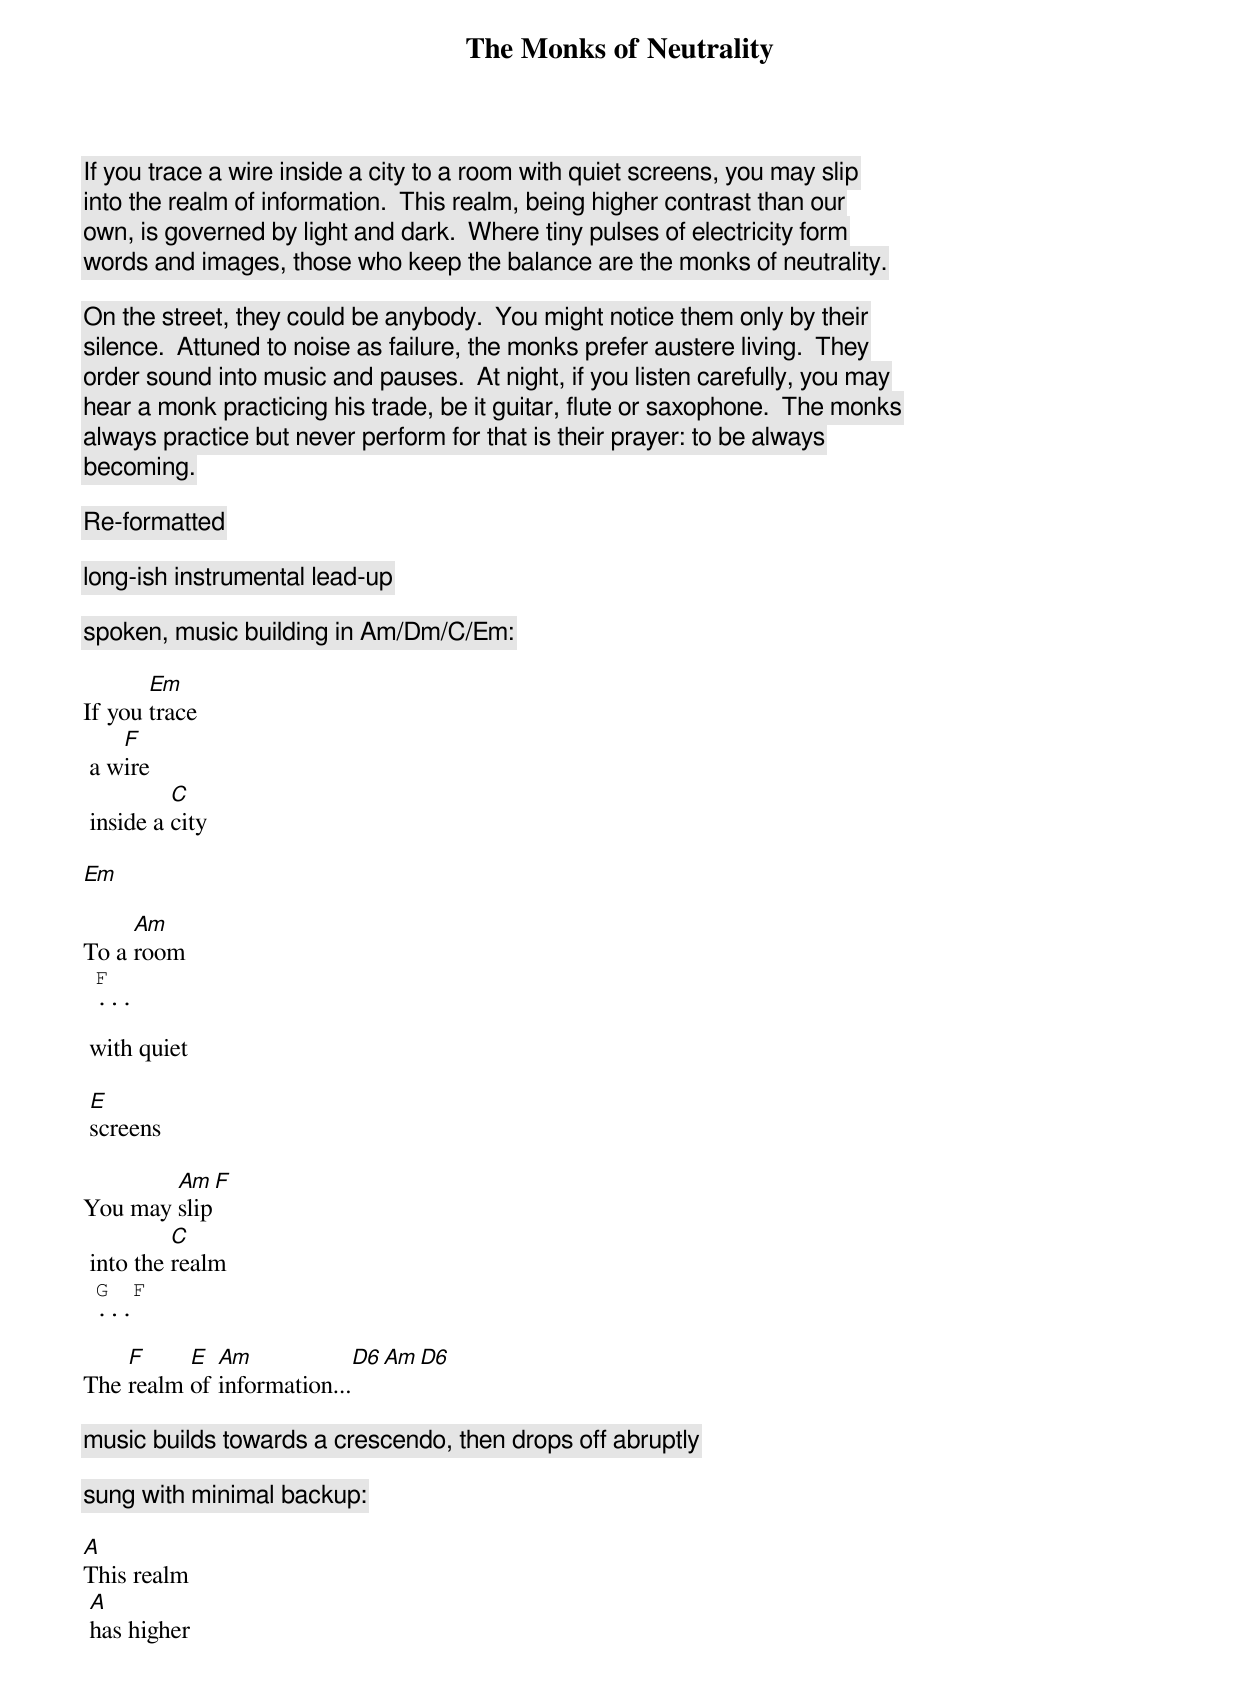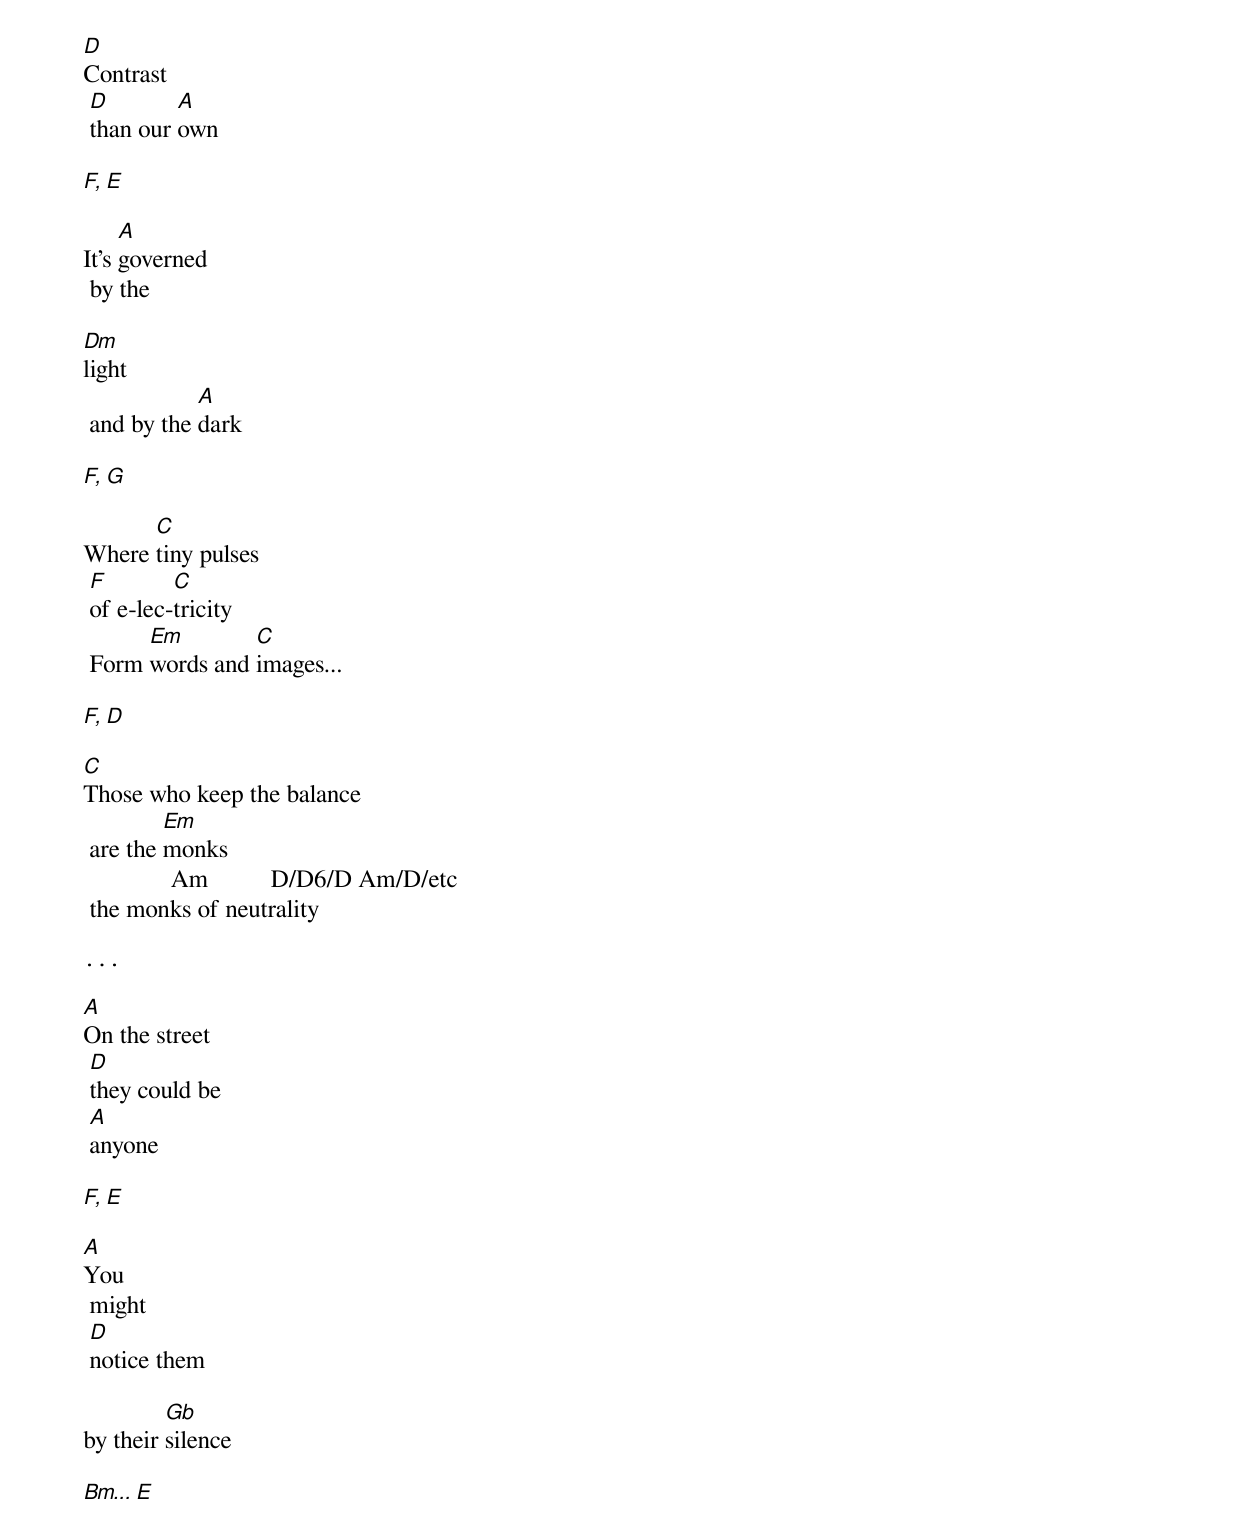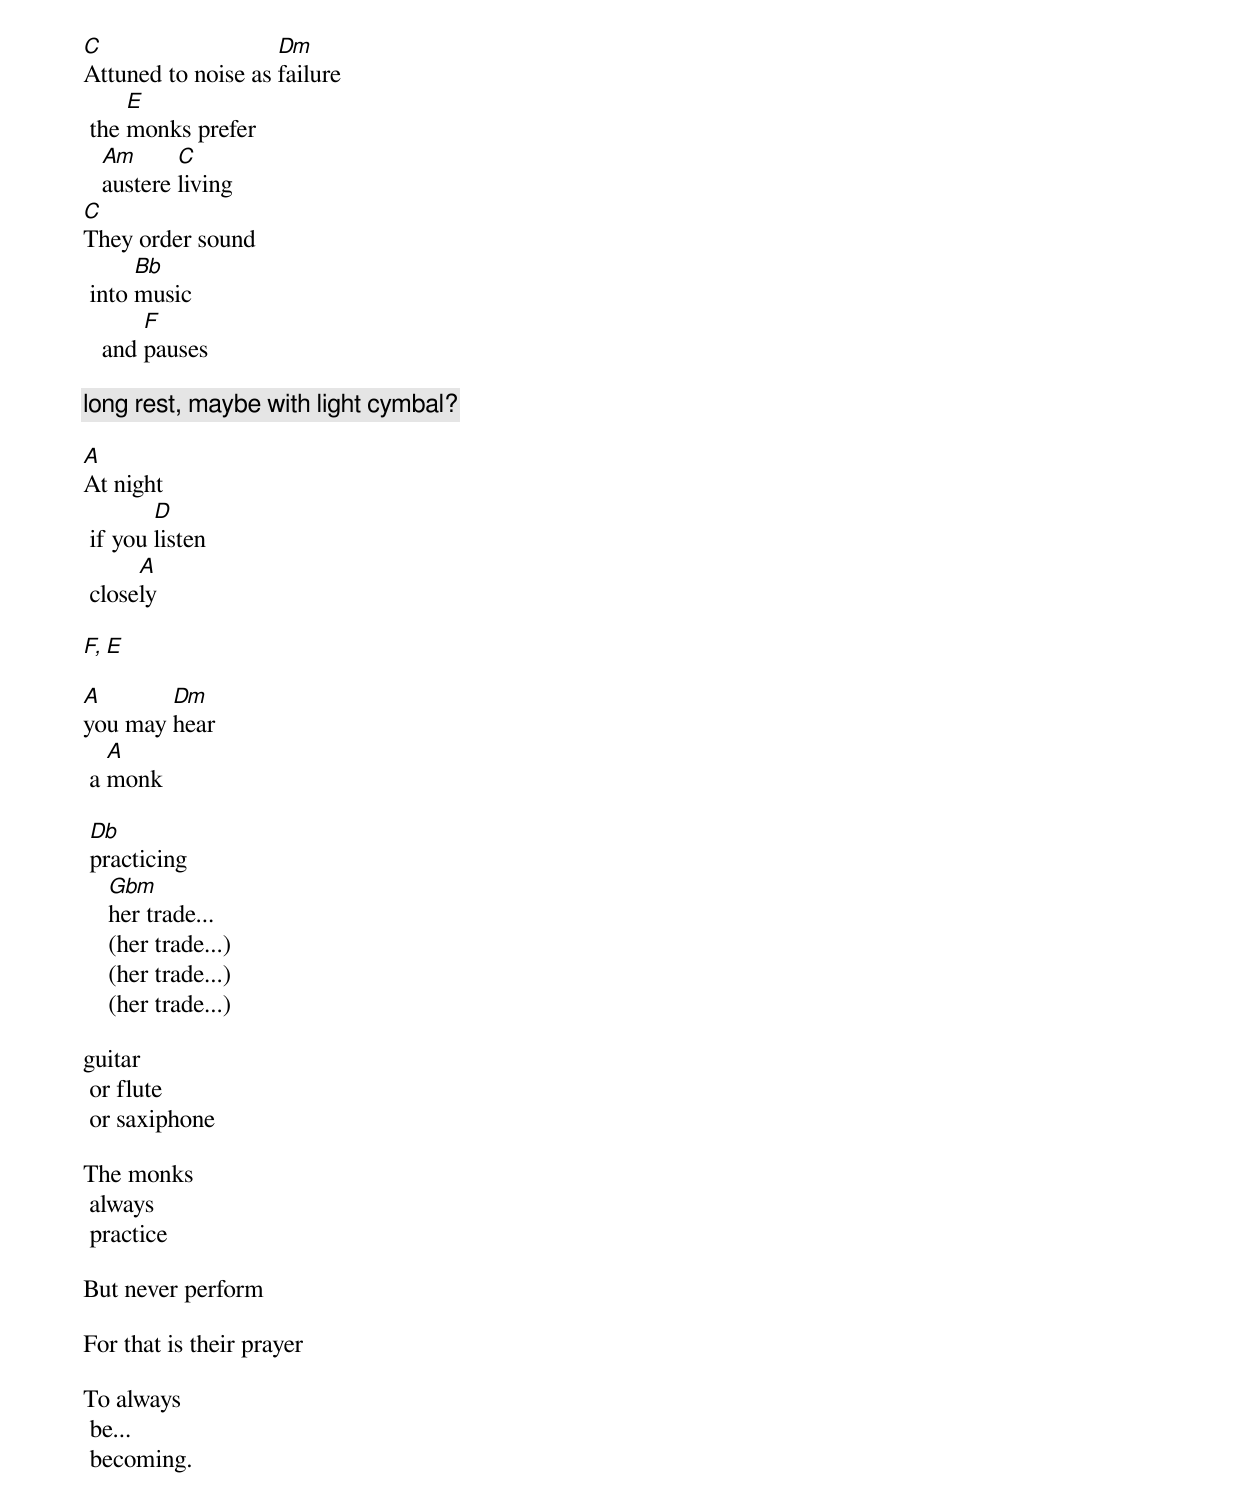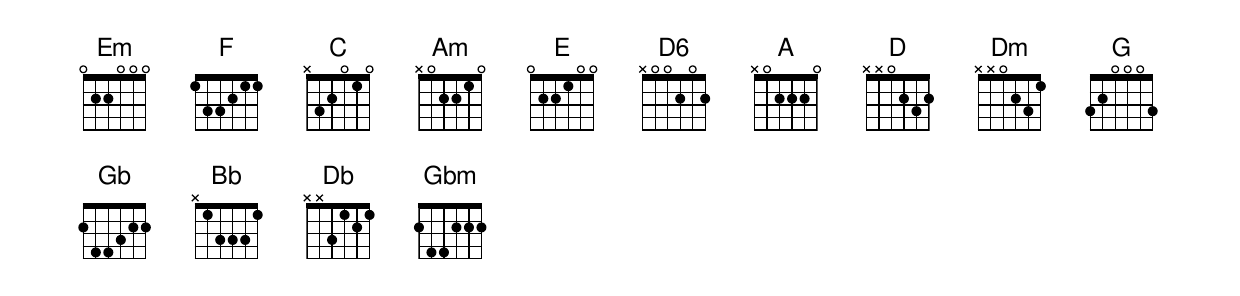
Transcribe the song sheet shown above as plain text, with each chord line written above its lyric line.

The Monks of Neutrality

If you trace a wire inside a city to a room with quiet screens, you may slip
into the realm of information.  This realm, being higher contrast than our
own, is governed by light and dark.  Where tiny pulses of electricity form
words and images, those who keep the balance are the monks of neutrality.

On the street, they could be anybody.  You might notice them only by their
silence.  Attuned to noise as failure, the monks prefer austere living.  They
order sound into music and pauses.  At night, if you listen carefully, you may
hear a monk practicing his trade, be it guitar, flute or saxophone.  The monks
always practice but never perform for that is their prayer: to be always
becoming.

Re-formatted

[long-ish instrumental lead-up]

[spoken, music building in Am/Dm/C/Em]:

       Em
If you trace
    F
 a wire
          C
 inside a city

Em

     Am
To a room
 F
 ...

 with quiet

 E
 screens

        Am    F
You may slip
          C
 into the realm
 G  F
 ...

    F     E  Am             D6 Am D6
The realm of information...

[music builds towards a crescendo, then drops off abruptly]

[sung with minimal backup]:

A
This realm
 A
 has higher
D
Contrast
 D        A
 than our own

F, E

     A
It's governed
 by the

Dm
light
            A
 and by the dark

F, G

      C
Where tiny pulses
 F        C
 of e-lec-tricity
      Em        C
 Form words and images...

F, D

C
Those who keep the balance
         Em
 are the monks
              Am          D/D6/D Am/D/etc
 the monks of neutrality

...

A
On the street
 D
 they could be
 A
 anyone

F, E

A
You
 might
 D
 notice them

         Gb
by their silence

Bm... E

C                   Dm
Attuned to noise as failure
     E
 the monks prefer
   Am      C
   austere living
C
They order sound
      Bb
 into music
       F
   and pauses

[long rest, maybe with light cymbal?]

A
At night
        D
 if you listen
      A
 closely

F, E

A       Dm
you may hear
   A
 a monk

 Db
 practicing
    Gbm
    her trade...
    (her trade...)
    (her trade...)
    (her trade...)

guitar
 or flute
 or saxiphone

The monks
 always
 practice

But never perform

For that is their prayer

To always
 be...
 becoming.
